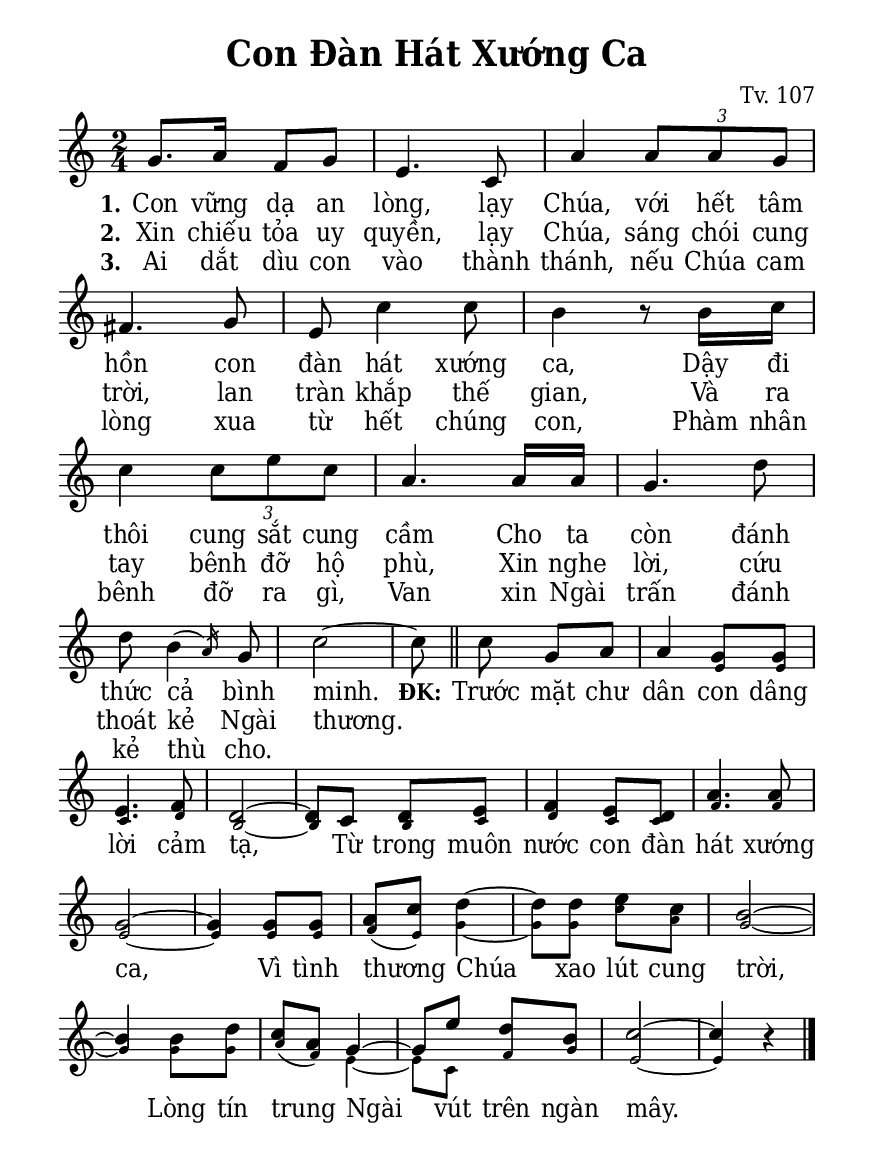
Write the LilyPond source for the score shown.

% Cài đặt chung\
\version "2.22.1"
\include "english.ly"

\header {
  title = "Con Đàn Hát Xướng Ca"
  composer = "Tv. 107"
  %arranger = "Lm. Kim Long"
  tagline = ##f
}

% Nhạc phiên khúc
nhacPhienKhucSop = \relative c'' {
  g8. a16 f8 g |
  e4. c8 |
  a'4 \tuplet 3/2 { a8 a g } |
  fs4. g8 |
  e c'4 c8 |
  b4 r8 b16 c |
  c4 \tuplet 3/2 { c8 e c } |
  a4. a16 a |
  g4. d'8 |
  d
  \afterGrace b4 ({
    \override Flag.stroke-style = #"grace"
    a16)}
  \revert Flag.stroke-style
  g8 |
  c2 ~ |
  c8 \bar "||"
  
  c g a |
  a4 g8 g |
  e4. f8 |
  d2 ~ |
  d8 c d e |
  f4 e8 d |
  a'4. a8 |
  g2 ~ |
  g4 g8 g |
  a (c) d4 ~ |
  d8 d e c |
  b2 ~ |
  b4 b8 d |
  c (a) g4 ~ |
  g8 e' d b |
  c2 ~ |
  c4 r \bar "|."
}

nhacPhienKhucAlto = \relative c'' {
  R2*11
  r8
  c8 g a |
  a4 e8 e |
  c4. d8 |
  b2 ~ |
  b8 c b c |
  d4 c8 c |
  f4. f8 |
  e2 ~ |
  e4 e8 e |
  f (e) g4 ~ |
  g8 g c a |
  g2 ~ |
  g4 g8 g |
  a (f) e4 ~ |
  e8 [c] f g |
  e2 ~ |
  e4 r
}

% Lời phiên khúc
loiPhienKhucSop = \lyrics {
  <<
    {
      \set stanza = "1."
      Con vững dạ an lòng,
      lạy Chúa, với hết tâm hồn con đàn hát xướng ca,
      Dậy đi thôi cung sắt cung cầm
      Cho ta còn đánh thức cả bình minh.
    }
    \new Lyrics {
	    \set associatedVoice = "beSop"
	    \set stanza = "2."
	    Xin chiếu tỏa uy quyền, lạy Chúa,
	    sáng chói cung trời,
	    lan tràn khắp thế gian,
	    Và ra tay bênh đỡ hộ phù,
	    Xin nghe lời, cứu thoát kẻ Ngài thương.
    }
    \new Lyrics {
	    \set associatedVoice = "beSop"
	    \set stanza = "3."
	    Ai dắt dìu con vào thành thánh,
	    nếu Chúa cam lòng xua từ hết chúng con,
	    Phàm nhân bênh đỡ ra gì,
	    Van xin Ngài trấn đánh kẻ thù cho.
    }
  >>
  \set stanza = "ĐK:"
  Trước mặt chư dân con dâng lời cảm tạ,
  Từ trong muôn nước con đàn hát xướng ca,
  Vì tình thương Chúa xao lút cung trời,
  Lòng tín trung Ngài vút trên ngàn mây.
}

% Dàn trang
\paper {
  #(set-paper-size "a5")
  top-margin = 10\mm
  bottom-margin = 10\mm
  left-margin = 10\mm
  right-margin = 10\mm
  indent = #0
  #(define fonts
	 (make-pango-font-tree "Deja Vu Serif Condensed"
	 		       "Deja Vu Serif Condensed"
			       "Deja Vu Serif Condensed"
			       (/ 20 20)))
  print-page-number = ##f
  page-count = 1
}

TongNhip = {
  \key c \major \time 2/4
  \set Timing.beamExceptions = #'()
  \set Timing.baseMoment = #(ly:make-moment 1/4)
}

% Đổi kích thước nốt cho bè phụ
notBePhu =
#(define-music-function (font-size music) (number? ly:music?)
   (for-some-music
     (lambda (m)
       (if (music-is-of-type? m 'rhythmic-event)
           (begin
             (set! (ly:music-property m 'tweaks)
                   (cons `(font-size . ,font-size)
                         (ly:music-property m 'tweaks)))
             #t)
           #f))
     music)
   music)

\score {
  \new ChoirStaff <<
    \new Staff \with {
        \consists "Merge_rests_engraver"
        printPartCombineTexts = ##f
      }
      <<
      \new Voice \TongNhip \partCombine 
        \nhacPhienKhucSop
        \notBePhu -3 { \nhacPhienKhucAlto }
      \new NullVoice = beSop \nhacPhienKhucSop
      \new Lyrics \lyricsto beSop \loiPhienKhucSop
      >>
  >>
  \layout {
    %\override Staff.TimeSignature.transparent = ##t
    \override Lyrics.LyricSpace.minimum-distance = #1
    \override Score.BarNumber.break-visibility = ##(#f #f #f)
    \override Score.SpacingSpanner.uniform-stretching = ##t
  } 
}
